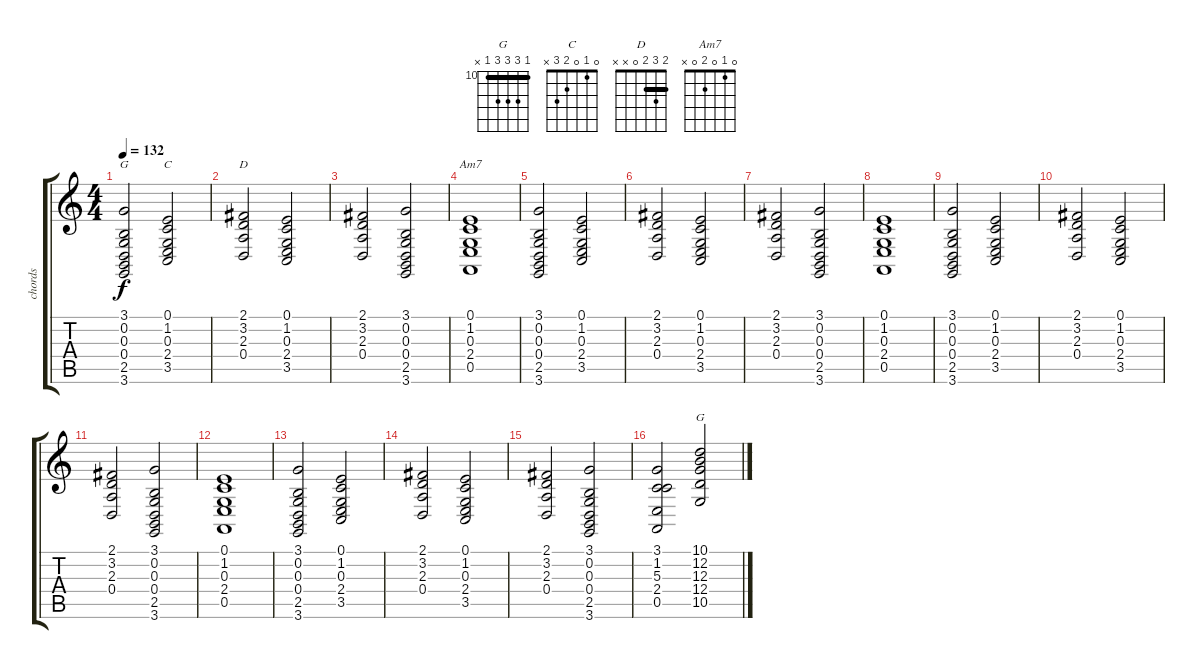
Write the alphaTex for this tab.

\track ("chords" "chords") {instrument acousticgrandpiano}
\staff {score tabs}
\tuning (E4 B3 G3 D3 A2 E2) {hide}
\chord ("G" 3 0 0 0 2 3)
\chord ("C" 0 1 0 2 3 x)
\chord ("D" 2 3 2 0 x x) {barre 2}
\chord ("Am7" 0 1 0 2 0 x)
\chord ("G" 10 12 12 12 10 x) {firstfret 10 barre 10}
\ts (4 4)
\tempo 132
\clef g2
\ks c
(3.1 0.2 0.3 0.4 2.5 3.6).2{ch "G" dy f instrument acousticgrandpiano} (0.1 1.2 0.3 2.4 3.5).2{ch "C"} |
(2.1 3.2 2.3 0.4).2{ch "D"} (0.1 1.2 0.3 2.4 3.5).2 |
(2.1 3.2 2.3 0.4).2 (3.1 0.2 0.3 0.4 2.5 3.6).2 |
(0.1 1.2 0.3 2.4 0.5).1{ch "Am7"} |
(3.1 0.2 0.3 0.4 2.5 3.6).2 (0.1 1.2 0.3 2.4 3.5).2 |
(2.1 3.2 2.3 0.4).2 (0.1 1.2 0.3 2.4 3.5).2 |
(2.1 3.2 2.3 0.4).2 (3.1 0.2 0.3 0.4 2.5 3.6).2 |
(0.1 1.2 0.3 2.4 0.5).1 |
(3.1 0.2 0.3 0.4 2.5 3.6).2 (0.1 1.2 0.3 2.4 3.5).2 |
(2.1 3.2 2.3 0.4).2 (0.1 1.2 0.3 2.4 3.5).2 |
(2.1 3.2 2.3 0.4).2 (3.1 0.2 0.3 0.4 2.5 3.6).2 |
(0.1 1.2 0.3 2.4 0.5).1 |
(3.1 0.2 0.3 0.4 2.5 3.6).2 (0.1 1.2 0.3 2.4 3.5).2 |
(2.1 3.2 2.3 0.4).2 (0.1 1.2 0.3 2.4 3.5).2 |
(2.1 3.2 2.3 0.4).2 (3.1 0.2 0.3 0.4 2.5 3.6).2 |
(3.1 1.2 5.3 2.4 0.5).2 (10.1 12.2 12.3 12.4 10.5).2{ch "G"}
